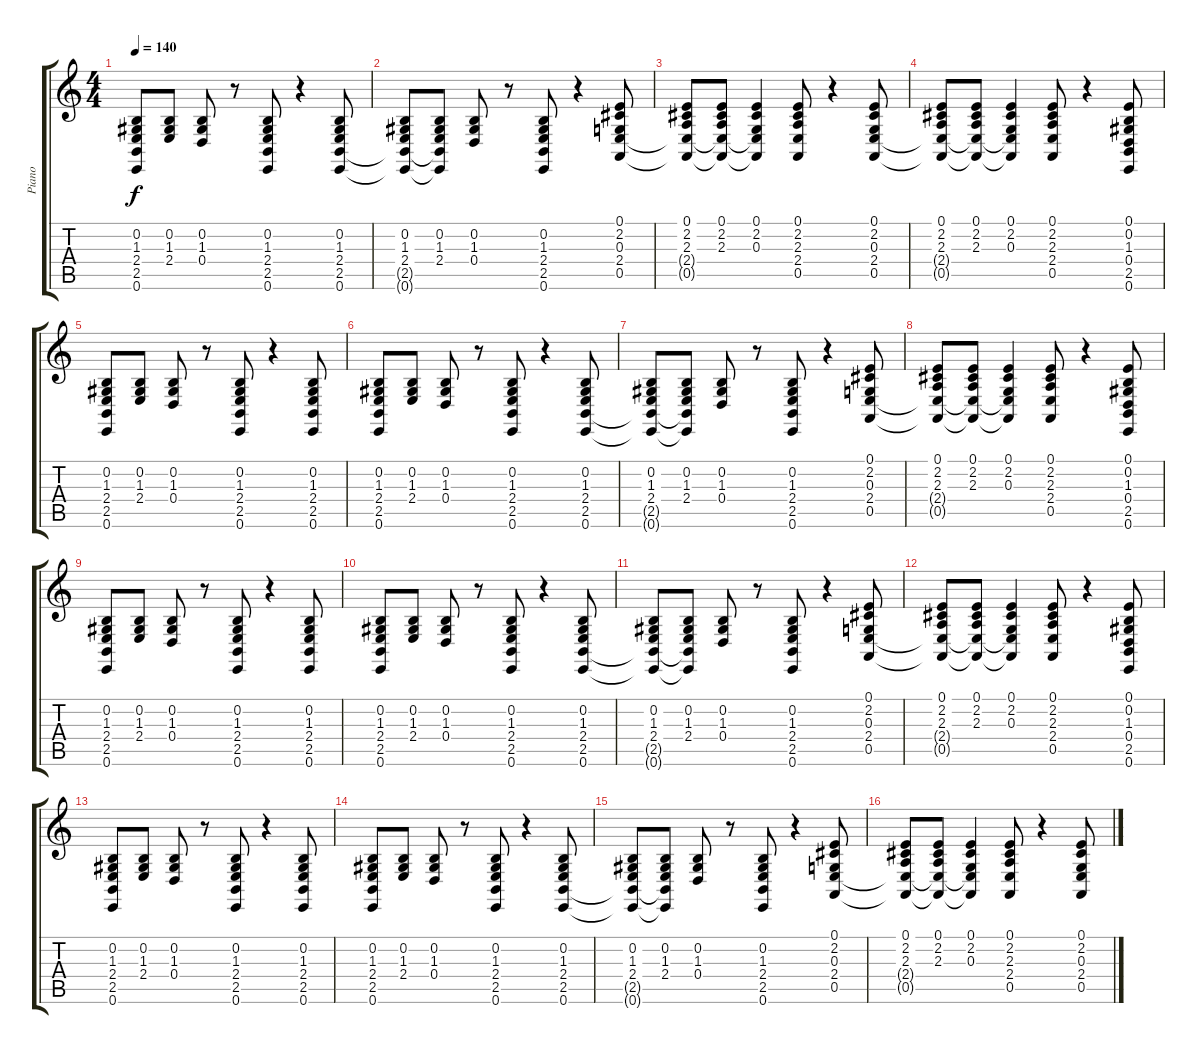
\track ("Piano" "Piano") {instrument electricgrandpiano}
\staff {score tabs}
\tuning (E4 B3 G3 D3 A2 E2) {hide}
\ts (4 4)
\tempo 140
\clef g2
\ks c
(0.2 1.3 2.4 2.5 0.6).8{dy f} (0.2 1.3 2.4).8 (0.2 1.3 0.4).8 r.8 (0.2 1.3 2.4 2.5 0.6).8 r.4 (0.2 1.3 2.4 2.5 0.6).8 |
(0.2 1.3 2.4 2.5{t} 0.6{t}).8 (0.2 1.3 2.4 2.5{t} 0.6{t}).8 (0.2 1.3 0.4).8 r.8 (0.2 1.3 2.4 2.5 0.6).8 r.4 (0.1 2.2 0.3 2.4 0.5).8 |
(0.1 2.2 2.3 2.4{t} 0.5{t}).8 (0.1 2.2 2.3 2.4{t} 0.5{t}).8 (0.1 2.2 0.3 2.4{t} 0.5{t}).4 (0.1 2.2 2.3 2.4 0.5).8 r.4 (0.1 2.2 0.3 2.4 0.5).8 |
(0.1 2.2 2.3 2.4{t} 0.5{t}).8 (0.1 2.2 2.3 2.4{t} 0.5{t}).8 (0.1 2.2 0.3 2.4{t} 0.5{t}).4 (0.1 2.2 2.3 2.4 0.5).8 r.4 (0.1 0.2 1.3 0.4 2.5 0.6).8 |
(0.2 1.3 2.4 2.5 0.6).8 (0.2 1.3 2.4).8 (0.2 1.3 0.4).8 r.8 (0.2 1.3 2.4 2.5 0.6).8 r.4 (0.2 1.3 2.4 2.5 0.6).8 |
(0.2 1.3 2.4 2.5 0.6).8 (0.2 1.3 2.4).8 (0.2 1.3 0.4).8 r.8 (0.2 1.3 2.4 2.5 0.6).8 r.4 (0.2 1.3 2.4 2.5 0.6).8 |
(0.2 1.3 2.4 2.5{t} 0.6{t}).8 (0.2 1.3 2.4 2.5{t} 0.6{t}).8 (0.2 1.3 0.4).8 r.8 (0.2 1.3 2.4 2.5 0.6).8 r.4 (0.1 2.2 0.3 2.4 0.5).8 |
(0.1 2.2 2.3 2.4{t} 0.5{t}).8 (0.1 2.2 2.3 2.4{t} 0.5{t}).8 (0.1 2.2 0.3 2.4{t} 0.5{t}).4 (0.1 2.2 2.3 2.4 0.5).8 r.4 (0.1 0.2 1.3 0.4 2.5 0.6).8 |
(0.2 1.3 2.4 2.5 0.6).8 (0.2 1.3 2.4).8 (0.2 1.3 0.4).8 r.8 (0.2 1.3 2.4 2.5 0.6).8 r.4 (0.2 1.3 2.4 2.5 0.6).8 |
(0.2 1.3 2.4 2.5 0.6).8 (0.2 1.3 2.4).8 (0.2 1.3 0.4).8 r.8 (0.2 1.3 2.4 2.5 0.6).8 r.4 (0.2 1.3 2.4 2.5 0.6).8 |
(0.2 1.3 2.4 2.5{t} 0.6{t}).8 (0.2 1.3 2.4 2.5{t} 0.6{t}).8 (0.2 1.3 0.4).8 r.8 (0.2 1.3 2.4 2.5 0.6).8 r.4 (0.1 2.2 0.3 2.4 0.5).8 |
(0.1 2.2 2.3 2.4{t} 0.5{t}).8 (0.1 2.2 2.3 2.4{t} 0.5{t}).8 (0.1 2.2 0.3 2.4{t} 0.5{t}).4 (0.1 2.2 2.3 2.4 0.5).8 r.4 (0.1 0.2 1.3 0.4 2.5 0.6).8 |
(0.2 1.3 2.4 2.5 0.6).8 (0.2 1.3 2.4).8 (0.2 1.3 0.4).8 r.8 (0.2 1.3 2.4 2.5 0.6).8 r.4 (0.2 1.3 2.4 2.5 0.6).8 |
(0.2 1.3 2.4 2.5 0.6).8 (0.2 1.3 2.4).8 (0.2 1.3 0.4).8 r.8 (0.2 1.3 2.4 2.5 0.6).8 r.4 (0.2 1.3 2.4 2.5 0.6).8 |
(0.2 1.3 2.4 2.5{t} 0.6{t}).8 (0.2 1.3 2.4 2.5{t} 0.6{t}).8 (0.2 1.3 0.4).8 r.8 (0.2 1.3 2.4 2.5 0.6).8 r.4 (0.1 2.2 0.3 2.4 0.5).8 |
(0.1 2.2 2.3 2.4{t} 0.5{t}).8 (0.1 2.2 2.3 2.4{t} 0.5{t}).8 (0.1 2.2 0.3 2.4{t} 0.5{t}).4 (0.1 2.2 2.3 2.4 0.5).8 r.4 (0.1 2.2 0.3 2.4 0.5).8
